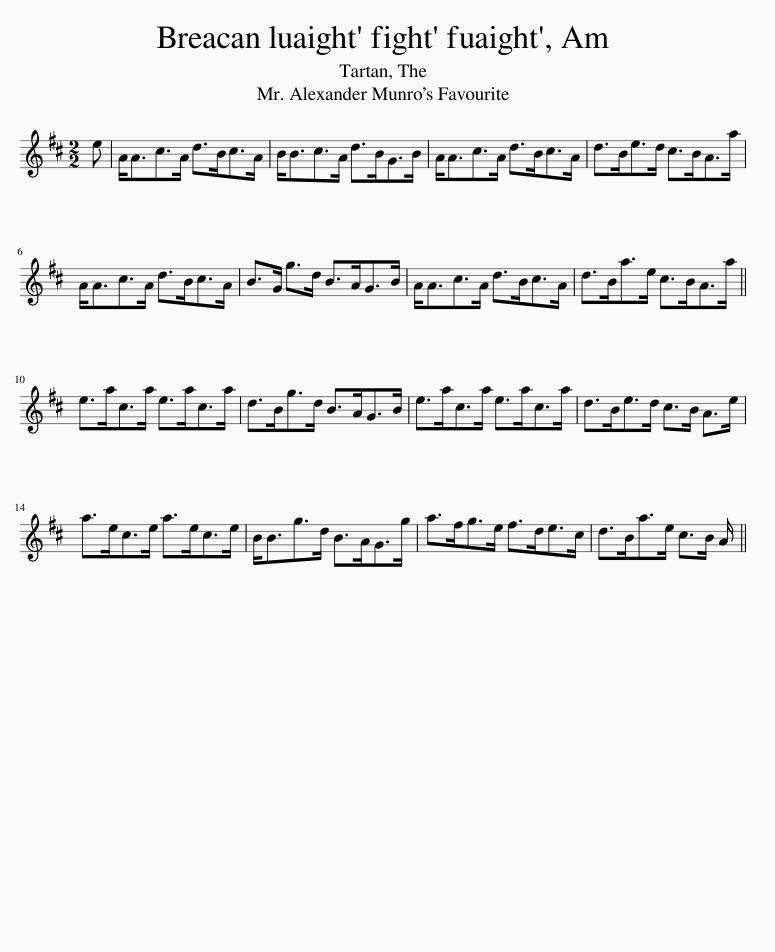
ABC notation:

X:1
L:1/8
M:2/2
I:linebreak $
K:D
V:1 treble
V:1
 e | A<Ac>A d>Bc>A | B<Bc>A d>BG>B | A<Ac>A d>Bc>A | d>Be>d c>BA>a |$ %5
 A<Ac>A d>Bc>A | B>G g>d B>AG>B | A<Ac>A d>Bc>A | d>Ba>e c>BA>a ||$ e>ac>a e>ac>a | %10
 d>Bg>d B>AG>B | e>ac>a e>ac>a | d>Be>d c>B A>e |$ a>ec>e a>ec>e | B<Bg>d B>AG>g | %15
 a>fg>e f>de>c | d>Ba>e c>B A/ || %17
